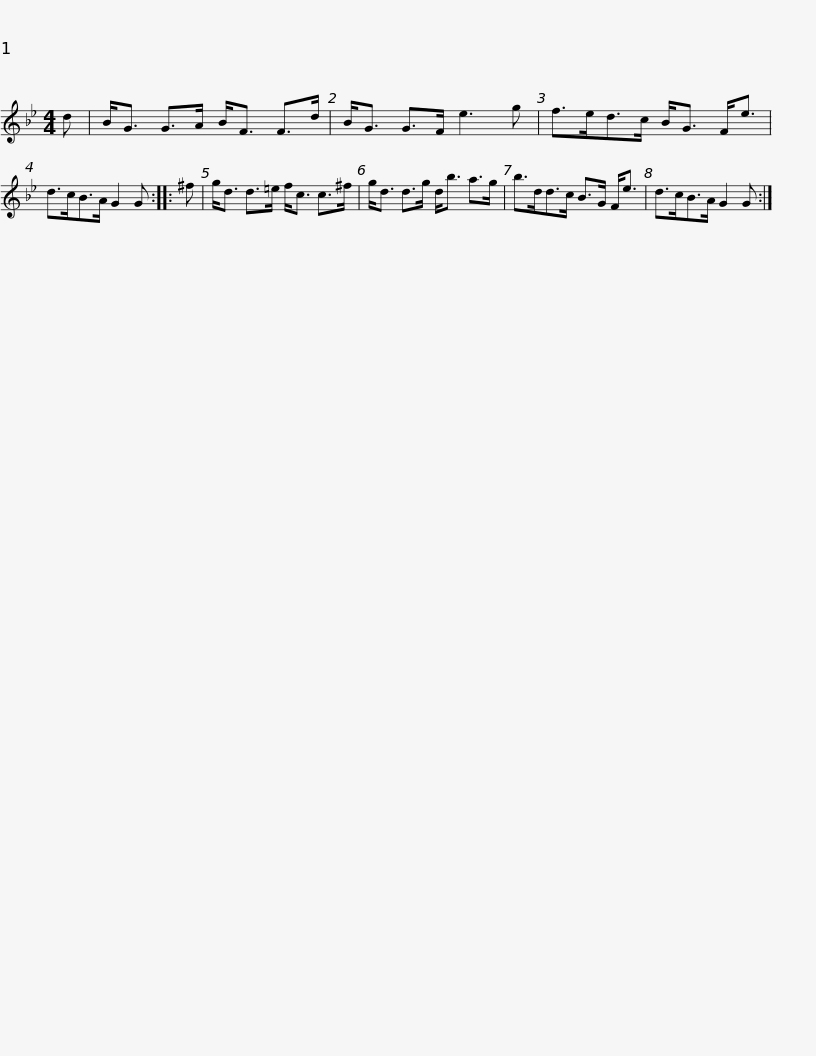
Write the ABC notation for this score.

X:1
L:1/8
M:4/4
I:linebreak $
K:Gmin
V:1 treble
V:1
 d | B<G G>A B<F F>d | B<G G>F e3 g | f>ed>c B<G F<e | d>cB>A G2 G :: %5
 ^f |$ g<d d>=e f<c c>^f | g<d d>g d<b a>g | b>dd>c B>G F<e | d>cB>A G2 G :| %10
